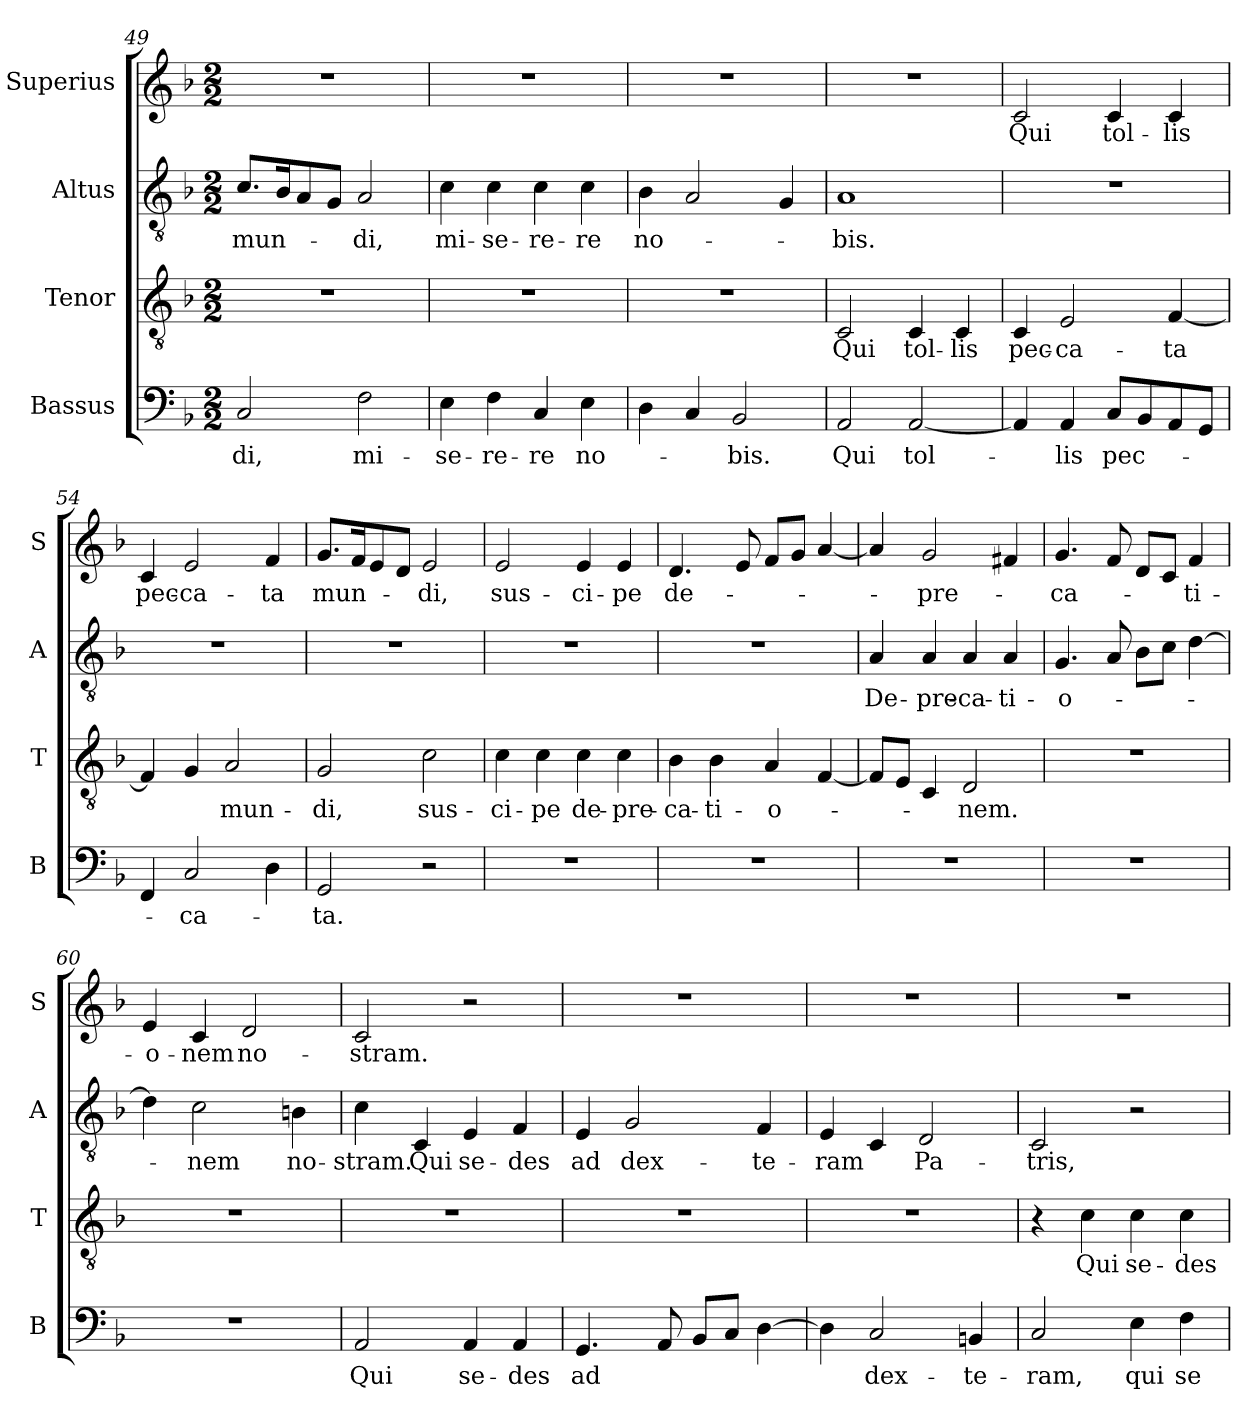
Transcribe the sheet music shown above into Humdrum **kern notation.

**kern	**text	**kern	**text	**kern	**text	**kern	**text
*part4	*part4	*part3	*part3	*part2	*part2	*part1	*part1
*staff4	*staff4	*staff3	*staff3	*staff2	*staff2	*staff1	*staff1
*I"Bassus	*	*I"Tenor	*	*I"Altus	*	*I"Superius	*
*I'B	*	*I'T	*	*I'A	*	*I'S	*
*clefF4	*	*clefGv2	*	*clefGv2	*	*clefG2	*
*k[b-]	*	*k[b-]	*	*k[b-]	*	*k[b-]	*
*M2/2	*	*M2/2	*	*M2/2	*	*M2/2	*
=49	=49	=49	=49	=49	=49	=49	=49
!	!LO:LY:i	!	!	!	!LO:LY:i	!	!
2C	-di,	1r	.	8.cL	mun-	1r	.
.	.	.	.	16B-K	.	.	.
.	.	.	.	8A	.	.	.
.	.	.	.	8GJ	.	.	.
!	!	!	!	!	!LO:LY:i	!	!
2F	mi-	.	.	2A	-di,	.	.
=50	=50	=50	=50	=50	=50	=50	=50
!	!	!	!	!	!LO:LY:i	!	!
4E	-se-	1r	.	4c	mi-	1r	.
!	!	!	!	!	!LO:LY:i	!	!
4F	-re-	.	.	4c	-se-	.	.
!	!	!	!	!	!LO:LY:i	!	!
4C	-re	.	.	4c	-re-	.	.
!	!	!	!	!	!LO:LY:i	!	!
4E	no-	.	.	4c	-re	.	.
=51	=51	=51	=51	=51	=51	=51	=51
!	!	!	!	!	!LO:LY:i	!	!
4D	.	1r	.	4B-	no-	1r	.
4C	.	.	.	2A	.	.	.
2BB-	-bis.	.	.	.	.	.	.
.	.	.	.	4G	.	.	.
=52	=52	=52	=52	=52	=52	=52	=52
!	!LO:LY:i	!	!	!	!LO:LY:i	!	!
2AA	Qui	2C	Qui	1A	-bis.	1r	.
!	!LO:LY:i	!	!	!	!	!	!
[2AA	tol-	4C	tol-	.	.	.	.
.	.	4C	-lis	.	.	.	.
=53	=53	=53	=53	=53	=53	=53	=53
!	!	!	!LO:LY:i	!	!	!	!
4AA]	.	4C	pec-	1r	.	2c	Qui
!	!LO:LY:i	!	!LO:LY:i	!	!	!	!
4AA	-lis	2E	-ca-	.	.	.	.
!	!LO:LY:i	!	!	!	!	!	!
8CL	pec-	.	.	.	.	4c	tol-
8BB-	.	.	.	.	.	.	.
!	!	!	!LO:LY:i	!	!	!	!
8AA	.	[4F	-ta	.	.	4c	-lis
8GGJ	.	.	.	.	.	.	.
=54	=54	=54	=54	=54	=54	=54	=54
!	!	!	!	!	!	!	!LO:LY:i
4FF	.	4F]	.	1r	.	4c	pec-
!	!LO:LY:i	!	!	!	!	!	!LO:LY:i
2C	-ca-	4G	.	.	.	2e	-ca-
!	!	!	!LO:LY:i	!	!	!	!
.	.	2A	mun-	.	.	.	.
!	!	!	!	!	!	!	!LO:LY:i
4D	.	.	.	.	.	4f	-ta
=55	=55	=55	=55	=55	=55	=55	=55
!	!LO:LY:i	!	!LO:LY:i	!	!	!	!LO:LY:i
2GG	-ta.	2G	-di,	1r	.	8.gL	mun-
.	.	.	.	.	.	16fK	.
.	.	.	.	.	.	8e	.
.	.	.	.	.	.	8dJ	.
!	!	!	!LO:LY:i	!	!	!	!LO:LY:i
2r	.	2c	sus-	.	.	2e	-di,
=56	=56	=56	=56	=56	=56	=56	=56
!	!	!	!LO:LY:i	!	!	!	!
1r	.	4c	-ci-	1r	.	2e	sus-
!	!	!	!LO:LY:i	!	!	!	!
.	.	4c	-pe	.	.	.	.
!	!	!	!LO:LY:i	!	!	!	!
.	.	4c	de-	.	.	4e	-ci-
!	!	!	!LO:LY:i	!	!	!	!
.	.	4c	-pre-	.	.	4e	-pe
=57	=57	=57	=57	=57	=57	=57	=57
!	!	!	!LO:LY:i	!	!	!	!LO:LY:i
1r	.	4B-	-ca-	1r	.	4.d	de-
!	!	!	!LO:LY:i	!	!	!	!
.	.	4B-	-ti-	.	.	.	.
.	.	.	.	.	.	8e	.
!	!	!	!LO:LY:i	!	!	!	!
.	.	4A	-o-	.	.	8fL	.
.	.	.	.	.	.	8gJ	.
.	.	[4F	.	.	.	[4a	.
=58	=58	=58	=58	=58	=58	=58	=58
!	!	!	!	!	!LO:LY:i	!	!
1r	.	8FL]	.	4A	De-	4a]	.
.	.	8EJ	.	.	.	.	.
!	!	!	!	!	!LO:LY:i	!	!LO:LY:i
.	.	4C	.	4A	-pre-	2g	-pre-
!	!	!	!LO:LY:i	!	!LO:LY:i	!	!
.	.	2D	-nem.	4A	-ca-	.	.
!	!	!	!	!	!LO:LY:i	!	!
.	.	.	.	4A	-ti-	4f#X	.
=59	=59	=59	=59	=59	=59	=59	=59
!	!	!	!	!	!LO:LY:i	!	!LO:LY:i
1r	.	1r	.	4.G	-o-	4.g	-ca-
.	.	.	.	8A	.	8f	.
.	.	.	.	8B-L	.	8dL	.
.	.	.	.	8cJ	.	8cJ	.
!	!	!	!	!	!	!	!LO:LY:i
.	.	.	.	[4d	.	4f	-ti-
=60	=60	=60	=60	=60	=60	=60	=60
!	!	!	!	!	!	!	!LO:LY:i
1r	.	1r	.	4d]	.	4e	-o-
!	!	!	!	!	!LO:LY:i	!	!LO:LY:i
.	.	.	.	2c	-nem	4c	-nem
!	!	!	!	!	!	!	!LO:LY:i
.	.	.	.	.	.	2d	no-
!	!	!	!	!	!LO:LY:i	!	!
.	.	.	.	4Bn	no-	.	.
=61	=61	=61	=61	=61	=61	=61	=61
!	!	!	!	!	!LO:LY:i	!	!LO:LY:i
2AA	Qui	1r	.	4c	-stram.	2c	-stram.
!	!	!	!	!	!LO:LY:i	!	!
.	.	.	.	4C	Qui	.	.
!	!	!	!	!	!LO:LY:i	!	!
4AA	se-	.	.	4E	se-	2r	.
!	!	!	!	!	!LO:LY:i	!	!
4AA	-des	.	.	4F	-des	.	.
=62	=62	=62	=62	=62	=62	=62	=62
!	!LO:LY:i	!	!	!	!LO:LY:i	!	!
4.GG	ad	1r	.	4E	ad	1r	.
!	!	!	!	!	!LO:LY:i	!	!
.	.	.	.	2G	dex-	.	.
8AA	.	.	.	.	.	.	.
8BB-L	.	.	.	.	.	.	.
8CJ	.	.	.	.	.	.	.
!	!	!	!	!	!LO:LY:i	!	!
[4D	.	.	.	4F	-te-	.	.
=63	=63	=63	=63	=63	=63	=63	=63
!	!	!	!	!	!LO:LY:i	!	!
4D]	.	1r	.	4E	-ram	1r	.
!	!LO:LY:i	!	!	!	!	!	!
2C	dex-	.	.	4C	.	.	.
!	!	!	!	!	!LO:LY:i	!	!
.	.	.	.	2D	Pa-	.	.
!	!LO:LY:i	!	!	!	!	!	!
4BBn	-te-	.	.	.	.	.	.
=64	=64	=64	=64	=64	=64	=64	=64
!	!LO:LY:i	!	!	!	!LO:LY:i	!	!
2C	-ram,	4r	.	2C	-tris,	1r	.
!	!	!	!LO:LY:i	!	!	!	!
.	.	4c	Qui	.	.	.	.
!	!LO:LY:i	!	!LO:LY:i	!	!	!	!
4E	qui	4c	se-	2r	.	.	.
!	!LO:LY:i	!	!LO:LY:i	!	!	!	!
4F	se-	4c	-des	.	.	.	.
=	=	=	=	=	=	=	=
*-	*-	*-	*-	*-	*-	*-	*-
